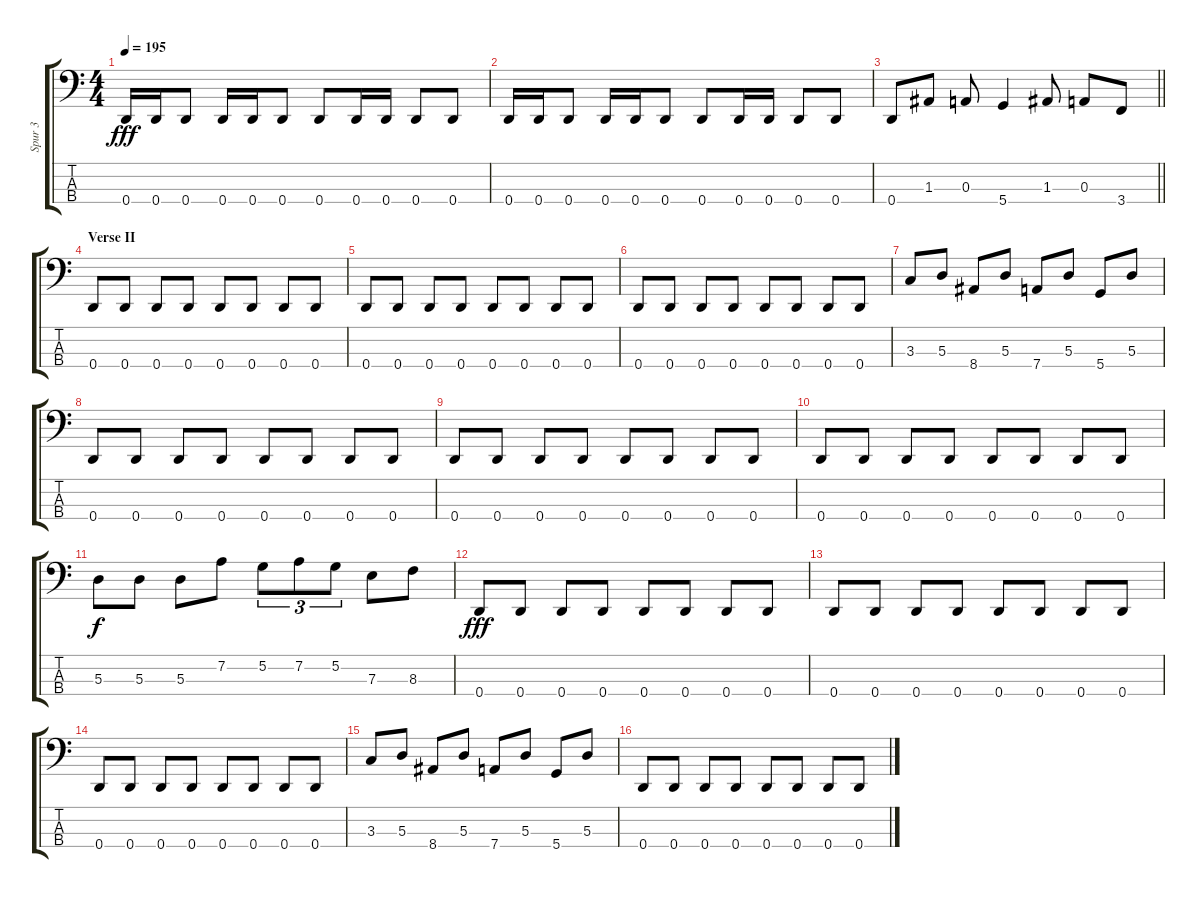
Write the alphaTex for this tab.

\track ("Spur 3" "Spur 3") {instrument electricbassfinger}
\staff {score tabs}
\tuning (G2 D2 A1 D1) {hide}
\ts (4 4)
\tempo 195
\clef f4
\ks c
0.4.16{dy fff} 0.4.16 0.4.8 0.4.16 0.4.16 0.4.8 0.4.8 0.4.16 0.4.16 0.4.8 0.4.8 |
0.4.16 0.4.16 0.4.8 0.4.16 0.4.16 0.4.8 0.4.8 0.4.16 0.4.16 0.4.8 0.4.8 |
\barLineRight lightlight
0.4.8 1.3.8 0.3.8 5.4.4 1.3.8 0.3.8 3.4.8 |
\section ("" "Verse II")
0.4.8 0.4.8 0.4.8 0.4.8 0.4.8 0.4.8 0.4.8 0.4.8 |
0.4.8 0.4.8 0.4.8 0.4.8 0.4.8 0.4.8 0.4.8 0.4.8 |
0.4.8 0.4.8 0.4.8 0.4.8 0.4.8 0.4.8 0.4.8 0.4.8 |
3.3.8 5.3.8 8.4.8 5.3.8 7.4.8 5.3.8 5.4.8 5.3.8 |
0.4.8 0.4.8 0.4.8 0.4.8 0.4.8 0.4.8 0.4.8 0.4.8 |
0.4.8 0.4.8 0.4.8 0.4.8 0.4.8 0.4.8 0.4.8 0.4.8 |
0.4.8 0.4.8 0.4.8 0.4.8 0.4.8 0.4.8 0.4.8 0.4.8 |
5.3.8{dy f} 5.3.8 5.3.8 7.2.8 5.2.8{tu (3 2)} 7.2.8{tu (3 2)} 5.2.8{tu (3 2)} 7.3.8 8.3.8 |
0.4.8{dy fff} 0.4.8 0.4.8 0.4.8 0.4.8 0.4.8 0.4.8 0.4.8 |
0.4.8 0.4.8 0.4.8 0.4.8 0.4.8 0.4.8 0.4.8 0.4.8 |
0.4.8 0.4.8 0.4.8 0.4.8 0.4.8 0.4.8 0.4.8 0.4.8 |
3.3.8 5.3.8 8.4.8 5.3.8 7.4.8 5.3.8 5.4.8 5.3.8 |
0.4.8 0.4.8 0.4.8 0.4.8 0.4.8 0.4.8 0.4.8 0.4.8
